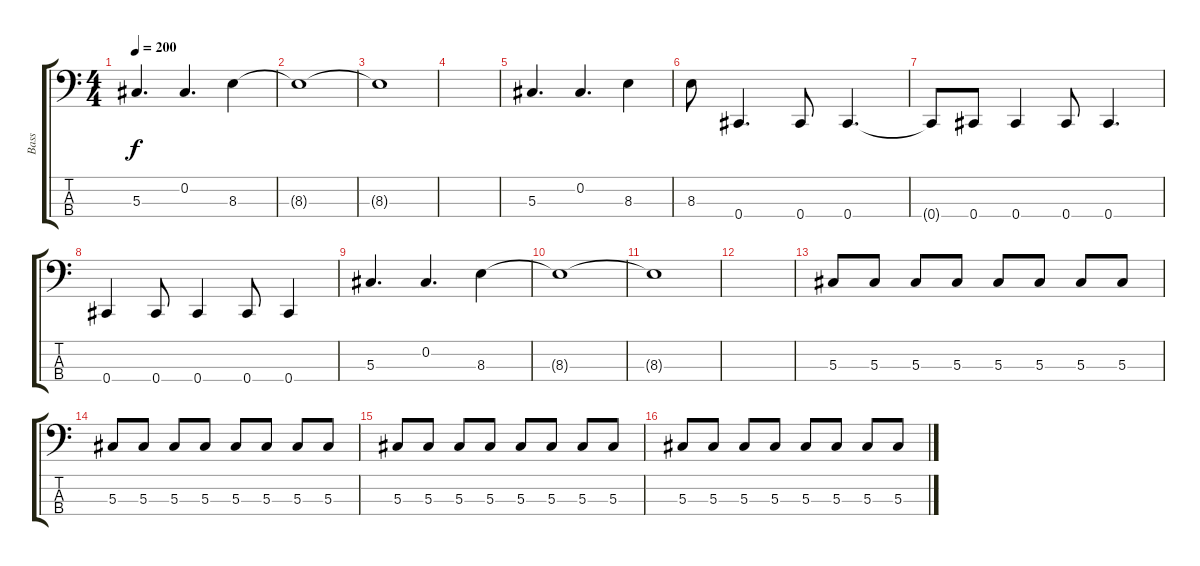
\track ("Bass" "Bass") {instrument electricbassfinger}
\staff {score tabs}
\tuning (Gb2 Db2 Ab1 Db1) {hide}
\ts (4 4)
\tempo 200
\clef f4
\ks c
5.3.4{d dy f} 0.2.4{d} 8.3.4 |
8.3{t}.1 |
8.3{t}.1 |
|
5.3.4{d} 0.2.4{d} 8.3.4 |
8.3.8 0.4.4{d} 0.4.8 0.4.4{d} |
0.4{t}.8 0.4.8 0.4.4 0.4.8 0.4.4{d} |
0.4.4 0.4.8 0.4.4 0.4.8 0.4.4 |
5.3.4{d} 0.2.4{d} 8.3.4 |
8.3{t}.1 |
8.3{t}.1 |
|
5.3.8 5.3.8 5.3.8 5.3.8 5.3.8 5.3.8 5.3.8 5.3.8 |
5.3.8 5.3.8 5.3.8 5.3.8 5.3.8 5.3.8 5.3.8 5.3.8 |
5.3.8 5.3.8 5.3.8 5.3.8 5.3.8 5.3.8 5.3.8 5.3.8 |
5.3.8 5.3.8 5.3.8 5.3.8 5.3.8 5.3.8 5.3.8 5.3.8
